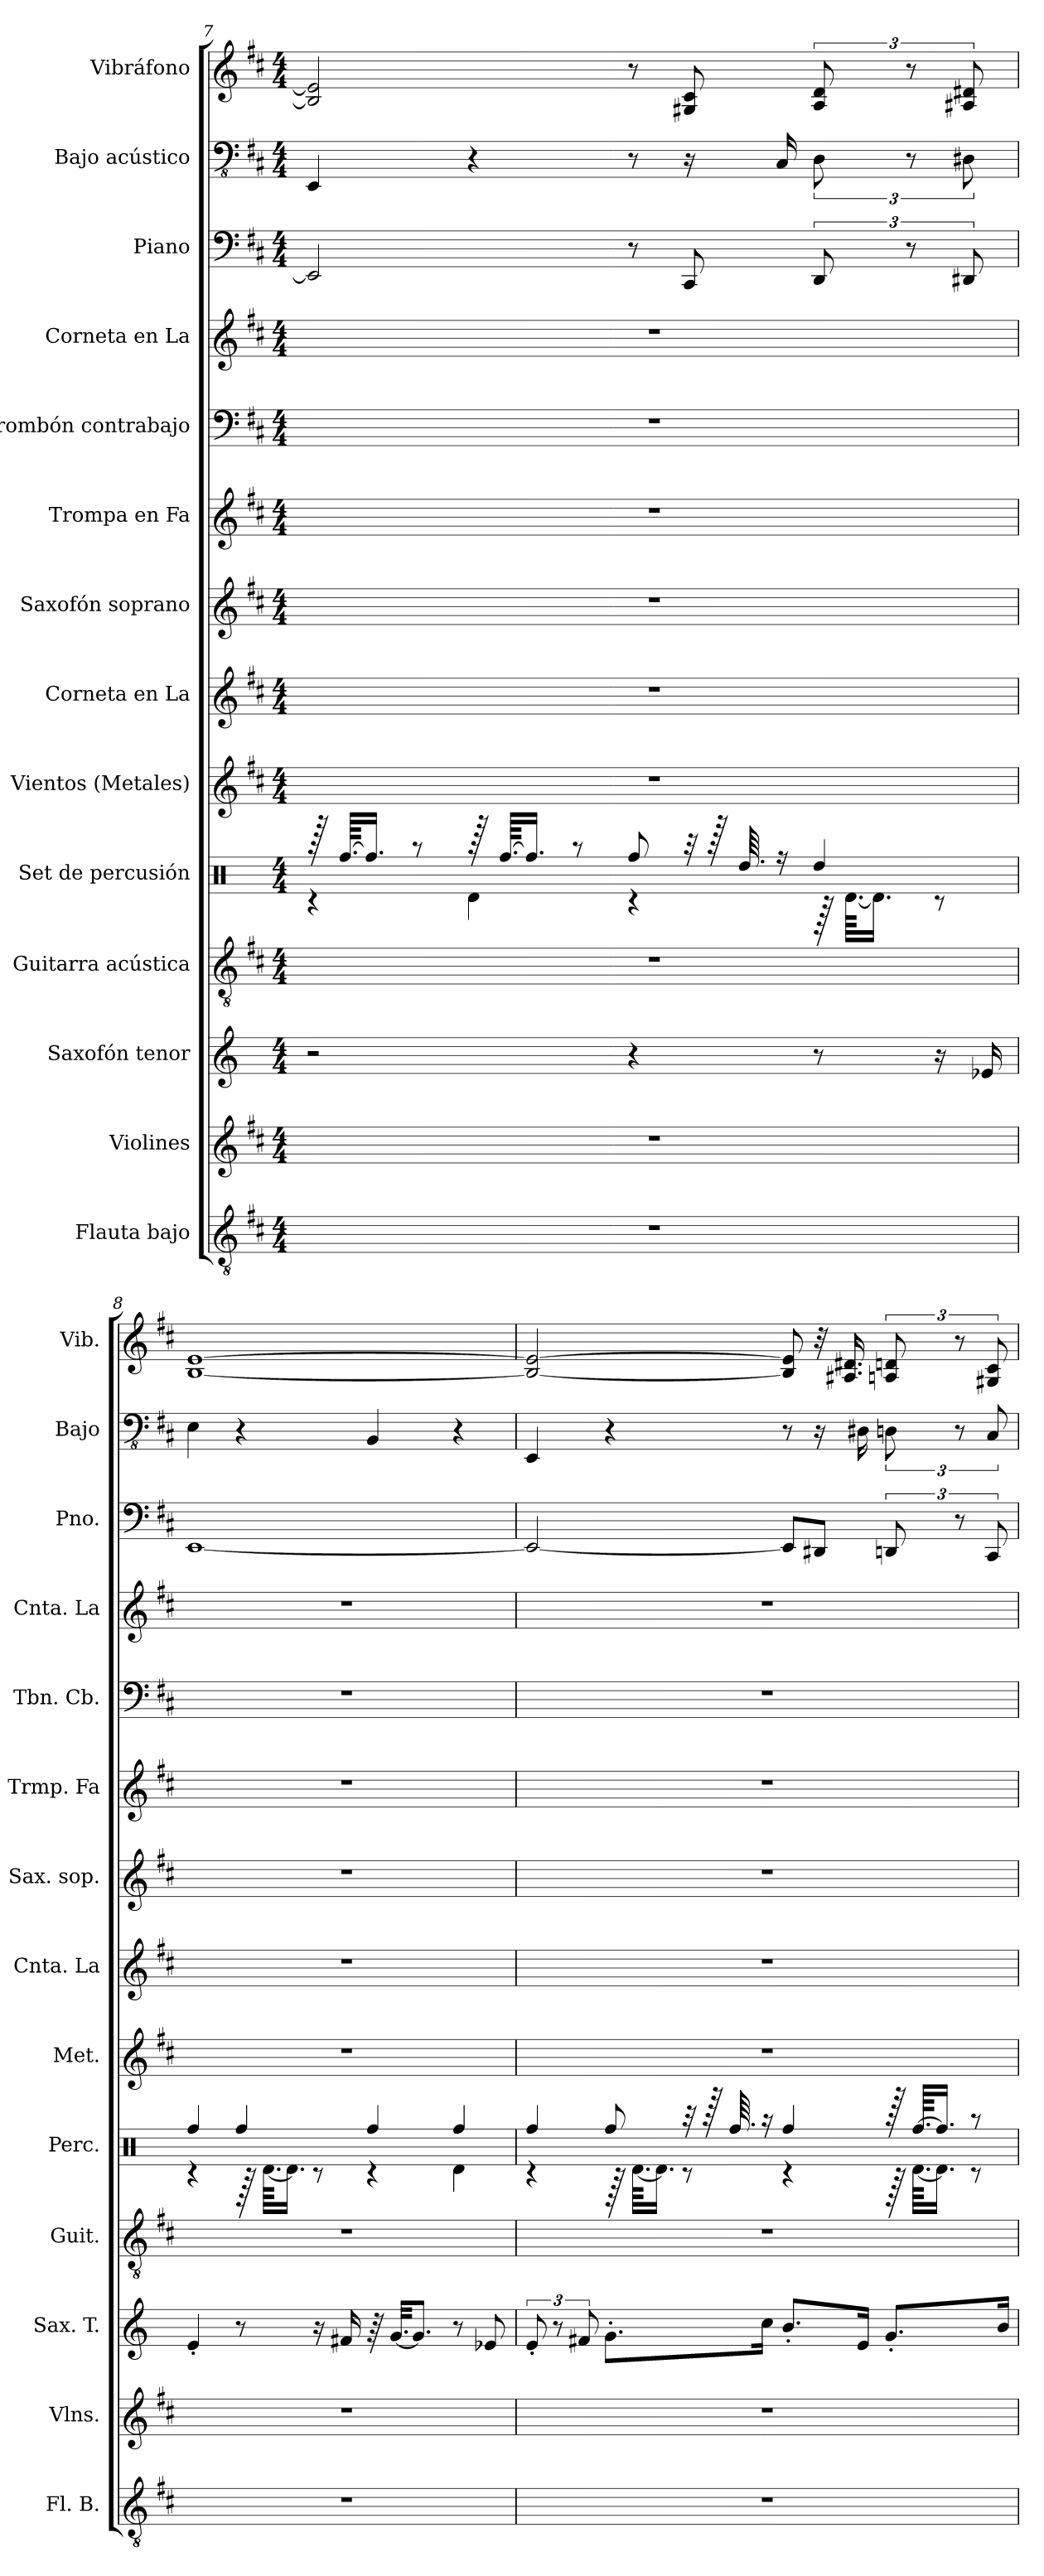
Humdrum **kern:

**kern	**kern	**kern	**kern	**kern	**kern	**kern	**kern	**kern	**kern	**kern	**kern	**kern	**kern
*part14	*part13	*part12	*part11	*part10	*part9	*part8	*part7	*part6	*part5	*part4	*part3	*part2	*part1
*staff14	*staff13	*staff12	*staff11	*staff10	*staff9	*staff8	*staff7	*staff6	*staff5	*staff4	*staff3	*staff2	*staff1
*I"Flauta bajo	*I"Violines	*I"Saxofón tenor	*I"Guitarra acústica	*I"Set de percusión	*I"Vientos (Metales)	*I"Corneta en La	*I"Saxofón soprano	*I"Trompa en Fa	*I"Trombón contrabajo	*I"Corneta en La	*I"Piano	*I"Bajo acústico	*I"Vibráfono
*I'Fl. B.	*I'Vlns.	*I'Sax. T.	*I'Guit.	*I'Perc.	*I'Met.	*I'Cnta. La	*I'Sax. sop.	*I'Trmp. Fa	*I'Tbn. Cb.	*I'Cnta. La	*I'Pno.	*I'Bajo	*I'Vib.
!!LO:PB:g=z
*clefGv2	*clefG2	*clefG2	*clefGv2	*clefX	*clefG2	*clefG2	*clefG2	*clefG2	*clefF4	*clefG2	*clefF4	*clefFv4	*clefG2
*	*	*ITrd8c14	*	*	*	*ITrd2c3	*ITrd1c2	*ITrd4c7	*	*ITrd2c3	*	*	*
*k[f#c#]	*k[f#c#]	*k[]	*k[f#c#]	*k[]	*k[f#c#]	*k[f#c#g#d#a#]	*k[]	*k[f#]	*k[f#c#]	*k[f#c#g#d#a#]	*k[f#c#]	*k[f#c#]	*k[f#c#]
*M4/4	*M4/4	*M4/4	*M4/4	*M4/4	*M4/4	*M4/4	*M4/4	*M4/4	*M4/4	*M4/4	*M4/4	*M4/4	*M4/4
=7	=7	=7	=7	=7	=7	=7	=7	=7	=7	=7	=7	=7	=7
*	*	*	*	*^	*	*	*	*	*	*	*	*	*
1r	1r	2r	1r	128r	4r	1r	1r	1r	1r	1r	1r	2EE/]	4EEE/	2B/] 2e/]
.	.	.	.	[64.Rff/KKLL	.	.	.	.	.	.	.	.	.	.
.	.	.	.	16.Rff/JJ]	.	.	.	.	.	.	.	.	.	.
.	.	.	.	8r	.	.	.	.	.	.	.	.	.	.
.	.	.	.	128r	4Rd\	.	.	.	.	.	.	.	4r	.
.	.	.	.	[64.Rff/KKLL	.	.	.	.	.	.	.	.	.	.
.	.	.	.	16.Rff/JJ]	.	.	.	.	.	.	.	.	.	.
.	.	.	.	8r	.	.	.	.	.	.	.	.	.	.
.	.	4r	.	8Rff/	4r	.	.	.	.	.	.	8r	8r	8r
.	.	.	.	32r	.	.	.	.	.	.	.	8CC#/	16r	8G#X/ 8c#/
.	.	.	.	128r	.	.	.	.	.	.	.	.	.	.
.	.	.	.	64.Rdd/	.	.	.	.	.	.	.	.	.	.
.	.	.	.	16r	.	.	.	.	.	.	.	.	16CC#/	.
.	.	8r	.	4Rdd/	128r	.	.	.	.	.	.	12DD/	12DD\	12A/ 12d/
.	.	.	.	.	[64.Rd\KKLL	.	.	.	.	.	.	.	.	.
.	.	.	.	.	16.Rd\JJ]	.	.	.	.	.	.	.	.	.
.	.	.	.	.	.	.	.	.	.	.	.	12r	12r	12r
.	.	16r	.	.	8r	.	.	.	.	.	.	.	.	.
.	.	.	.	.	.	.	.	.	.	.	.	12DD#X/	12DD#X\	12A#X/ 12d#X/
.	.	16E-X/	.	.	.	.	.	.	.	.	.	.	.	.
!!LO:PB:g=z
=8	=8	=8	=8	=8	=8	=8	=8	=8	=8	=8	=8	=8	=8	=8
1r	1r	4E'/	1r	4Rff/	4r	1r	1r	1r	1r	1r	1r	[1EE	4EE\	[1B [1e
.	.	8r	.	4Rff/	128r	.	.	.	.	.	.	.	4r	.
.	.	.	.	.	[64.Rd\KKLL	.	.	.	.	.	.	.	.	.
.	.	.	.	.	16.Rd\JJ]	.	.	.	.	.	.	.	.	.
.	.	16r	.	.	8r	.	.	.	.	.	.	.	.	.
.	.	16F#X/	.	.	.	.	.	.	.	.	.	.	.	.
.	.	64r	.	4Rff/	4r	.	.	.	.	.	.	.	4BBB/	.
.	.	[32.G/KKL	.	.	.	.	.	.	.	.	.	.	.	.
.	.	8.G/J]	.	.	.	.	.	.	.	.	.	.	.	.
.	.	8r	.	4Rff/	4Rd\	.	.	.	.	.	.	.	4r	.
.	.	8E-X/	.	.	.	.	.	.	.	.	.	.	.	.
!!LO:PB:g=z
=9	=9	=9	=9	=9	=9	=9	=9	=9	=9	=9	=9	=9	=9	=9
1r	1r	12E'/	1r	4Rff/	4r	1r	1r	1r	1r	1r	1r	2EE/_	4EEE/	2B/_ 2e/_
.	.	12r	.	.	.	.	.	.	.	.	.	.	.	.
.	.	12F#X/	.	.	.	.	.	.	.	.	.	.	.	.
.	.	8.G'\L	.	8Rff/	128r	.	.	.	.	.	.	.	4r	.
.	.	.	.	.	[64.Rd\KKLL	.	.	.	.	.	.	.	.	.
.	.	.	.	.	16.Rd\JJ]	.	.	.	.	.	.	.	.	.
.	.	.	.	32r	8r	.	.	.	.	.	.	.	.	.
.	.	.	.	128r	.	.	.	.	.	.	.	.	.	.
.	.	.	.	64.Rff/	.	.	.	.	.	.	.	.	.	.
.	.	16c\Jk	.	16r	.	.	.	.	.	.	.	.	.	.
.	.	8.B'/L	.	4Rff/	4r	.	.	.	.	.	.	8EE/L]	8r	8B/] 8e/]
.	.	.	.	.	.	.	.	.	.	.	.	8DD#X/J	16r	32r
.	.	.	.	.	.	.	.	.	.	.	.	.	.	16.A#X/ 16.d#X/
.	.	16E/Jk	.	.	.	.	.	.	.	.	.	.	16DD#X\	.
.	.	8.G'/L	.	128r	128r	.	.	.	.	.	.	12DDn/	12DDn\	12An/ 12dn/
.	.	.	.	[64.Rff/KKLL	[64.Rd\KKLL	.	.	.	.	.	.	.	.	.
.	.	.	.	16.Rff/JJ]	16.Rd\JJ]	.	.	.	.	.	.	.	.	.
.	.	.	.	.	.	.	.	.	.	.	.	12r	12r	12r
.	.	.	.	8r	8r	.	.	.	.	.	.	.	.	.
.	.	.	.	.	.	.	.	.	.	.	.	12CC#/	12CC#/	12G#X/ 12c#/
.	.	16B/Jk	.	.	.	.	.	.	.	.	.	.	.	.
*	*	*	*	*v	*v	*	*	*	*	*	*	*	*	*
=	=	=	=	=	=	=	=	=	=	=	=	=	=
*-	*-	*-	*-	*-	*-	*-	*-	*-	*-	*-	*-	*-	*-
